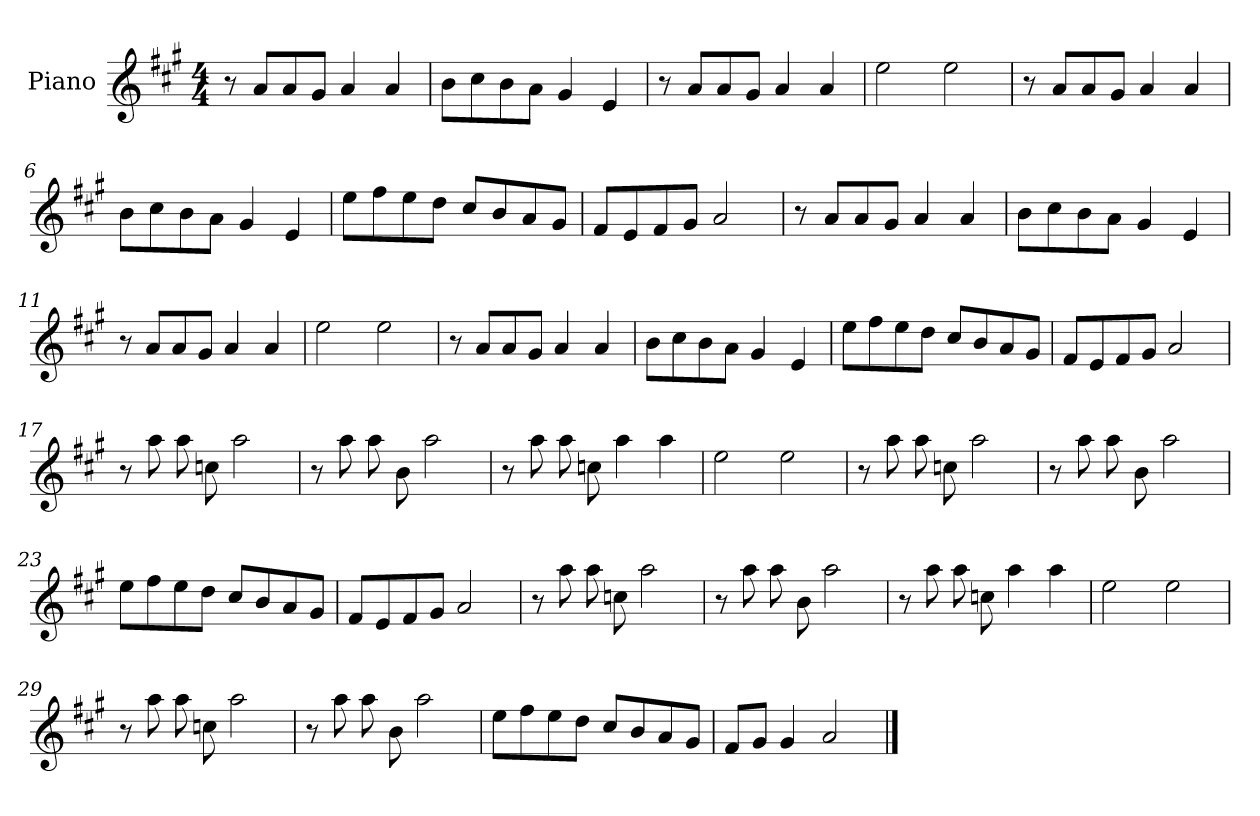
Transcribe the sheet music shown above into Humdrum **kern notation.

**kern
*part1
*staff1
*I"Piano
*I'Pno
*clefG2
*k[f#c#g#]
*M4/4
=1
8r
8a/L
8a/
8g#/J
4a/
4a/
=2
8b\L
8cc#\
8b\
8a\J
4g#/
4e/
=3
8r
8a/L
8a/
8g#/J
4a/
4a/
=4
2ee\
2ee\
=5
8r
8a/L
8a/
8g#/J
4a/
4a/
=6
8b\L
8cc#\
8b\
8a\J
4g#/
4e/
=7
8ee\L
8ff#\
8ee\
8dd\J
8cc#/L
8b/
8a/
8g#/J
=8
8f#/L
8e/
8f#/
8g#/J
2a/
=9
8r
8a/L
8a/
8g#/J
4a/
4a/
=10
8b\L
8cc#\
8b\
8a\J
4g#/
4e/
=11
8r
8a/L
8a/
8g#/J
4a/
4a/
=12
2ee\
2ee\
=13
8r
8a/L
8a/
8g#/J
4a/
4a/
=14
8b\L
8cc#\
8b\
8a\J
4g#/
4e/
=15
8ee\L
8ff#\
8ee\
8dd\J
8cc#/L
8b/
8a/
8g#/J
=16
8f#/L
8e/
8f#/
8g#/J
2a/
=17
8r
8aa\
8aa\
8ccn\
2aa\
=18
8r
8aa\
8aa\
8b\
2aa\
=19
8r
8aa\
8aa\
8ccn\
4aa\
4aa\
=20
2ee\
2ee\
=21
8r
8aa\
8aa\
8ccn\
2aa\
=22
8r
8aa\
8aa\
8b\
2aa\
=23
8ee\L
8ff#\
8ee\
8dd\J
8cc#/L
8b/
8a/
8g#/J
=24
8f#/L
8e/
8f#/
8g#/J
2a/
=25
8r
8aa\
8aa\
8ccn\
2aa\
=26
8r
8aa\
8aa\
8b\
2aa\
=27
8r
8aa\
8aa\
8ccn\
4aa\
4aa\
=28
2ee\
2ee\
=29
8r
8aa\
8aa\
8ccn\
2aa\
=30
8r
8aa\
8aa\
8b\
2aa\
=31
8ee\L
8ff#\
8ee\
8dd\J
8cc#/L
8b/
8a/
8g#/J
=32
8f#/L
8g#/J
4g#/
2a/
==
*-
